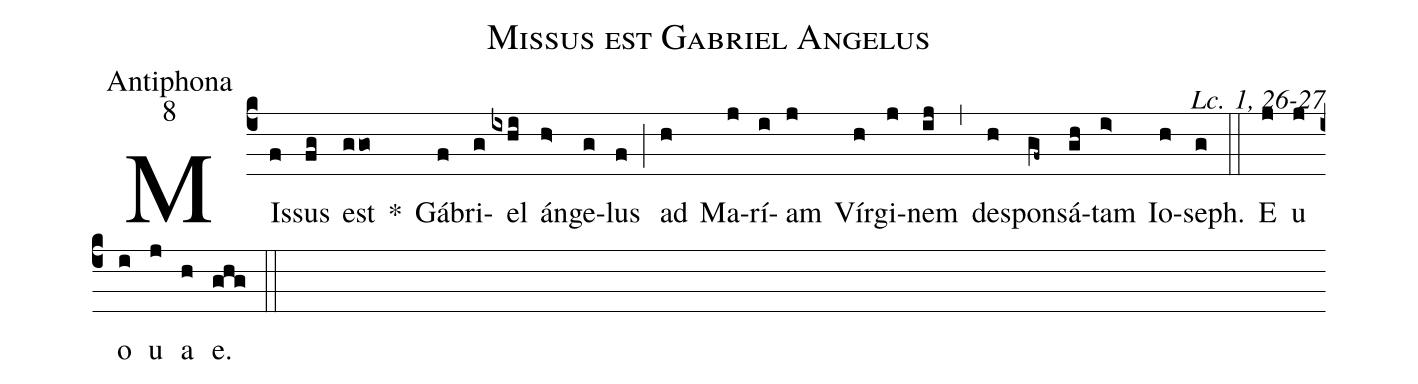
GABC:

name:Missus est Gabriel Angelus;
office-part:Antiphona;
mode:8;
commentary:Lc. 1, 26-27;
%%
(c4) MIs(f)sus(fg) est(ggo) *() Gá(f)bri(g)el(ixhi) án(h>)ge(g)lus(f) (;) ad(h) Ma(j)rí(i)am(j) Vír(h)gi(j)nem(ij) (,) des(h)pon(gf~)sá(gh)tam(i>) Io(h)seph.(g) (::) E(j) u(j) o(i) u(j) a(h) e.(ghg) (::)
